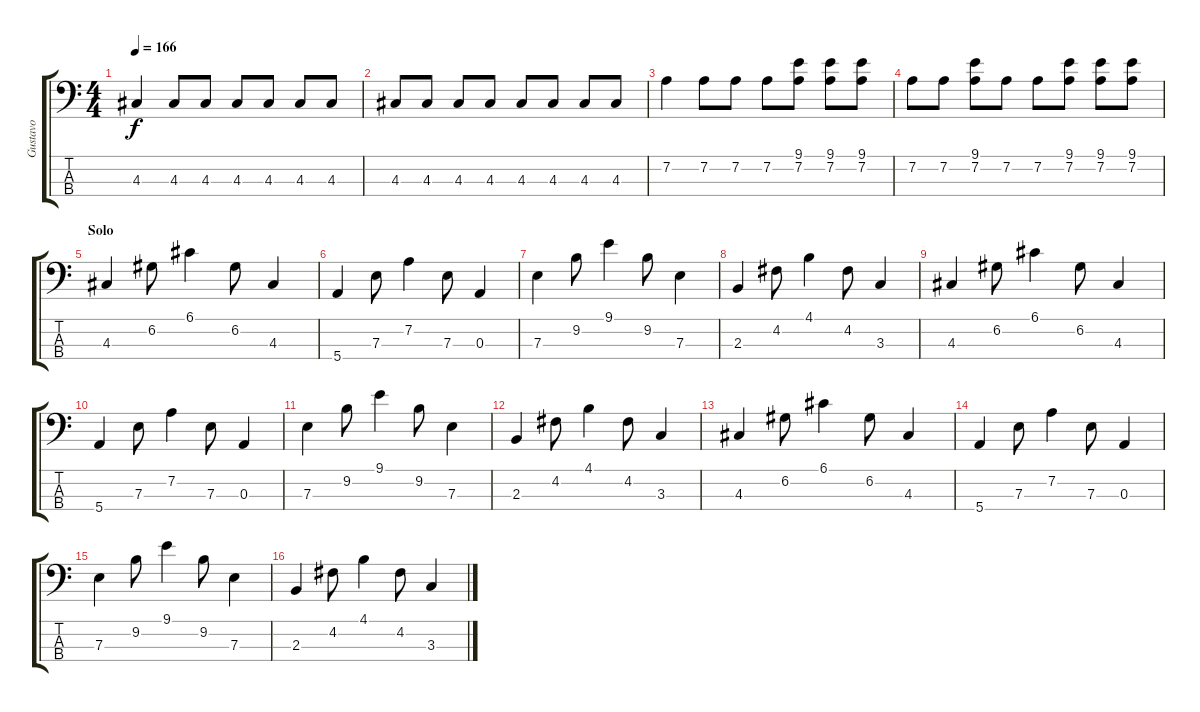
\track ("Gustavo" "Gustavo") {instrument electricbassfinger}
\staff {score tabs}
\tuning (G2 D2 A1 E1) {hide}
\ts (4 4)
\tempo 166
\clef f4
\ks c
4.3.4{dy f} 4.3.8 4.3.8 4.3.8 4.3.8 4.3.8 4.3.8 |
4.3.8 4.3.8 4.3.8 4.3.8 4.3.8 4.3.8 4.3.8 4.3.8 |
7.2.4 7.2.8 7.2.8 7.2.8 (9.1 7.2).8 (9.1 7.2).8 (9.1 7.2).8 |
7.2.8 7.2.8 (9.1 7.2).8 7.2.8 7.2.8 (9.1 7.2).8 (9.1 7.2).8 (9.1 7.2).8 |
\section ("" "Solo")
4.3.4 6.2.8 6.1.4 6.2.8 4.3.4 |
5.4.4 7.3.8 7.2.4 7.3.8 0.3.4 |
7.3.4 9.2.8 9.1.4 9.2.8 7.3.4 |
2.3.4 4.2.8 4.1.4 4.2.8 3.3.4 |
4.3.4 6.2.8 6.1.4 6.2.8 4.3.4 |
5.4.4 7.3.8 7.2.4 7.3.8 0.3.4 |
7.3.4 9.2.8 9.1.4 9.2.8 7.3.4 |
2.3.4 4.2.8 4.1.4 4.2.8 3.3.4 |
4.3.4 6.2.8 6.1.4 6.2.8 4.3.4 |
5.4.4 7.3.8 7.2.4 7.3.8 0.3.4 |
7.3.4 9.2.8 9.1.4 9.2.8 7.3.4 |
2.3.4 4.2.8 4.1.4 4.2.8 3.3.4
